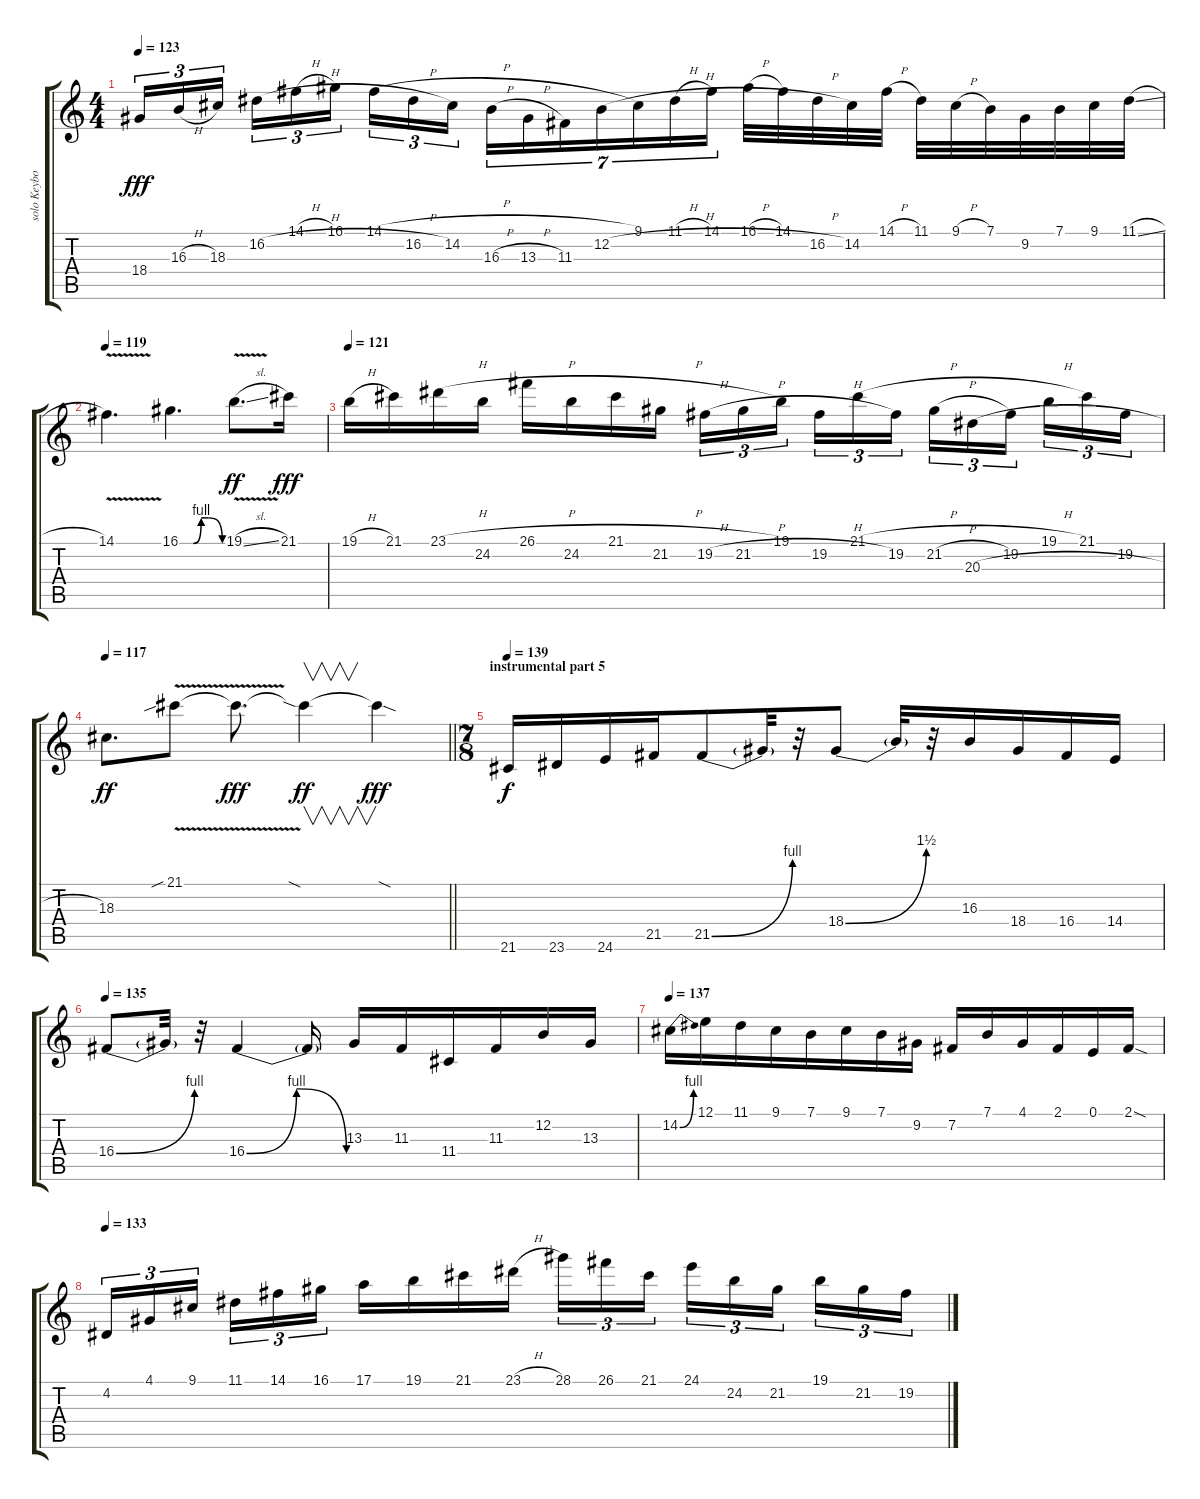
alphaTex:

\track ("solo Keyboard and Guitar" "solo Keybo") {instrument lead8bassandlead}
\staff {score tabs}
\tuning (E4 B3 G3 D3 A2 E2) {hide}
\ts (4 4)
\tempo 123
\clef g2
\ks c
18.4.16{tu (3 2) dy fff} 16.3{h}.16{tu (3 2)} 18.3.16{tu (3 2) beam splitsecondary} 16.2{h}.16{tu (3 2)} 14.1{h}.16{tu (3 2)} 16.1.16{tu (3 2)} 14.1{h}.16{tu (3 2)} 16.2{h}.16{tu (3 2)} 14.2.16{tu (3 2) beam splitsecondary} 16.3{h}.16{tu (7 4)} 13.3{h}.16{tu (7 4)} 11.3.16{tu (7 4)} 12.2{h}.16{tu (7 4)} 9.1.16{tu (7 4)} 11.1{h}.16{tu (7 4)} 14.1.16{tu (7 4) beam splitsecondary} 16.1{h}.32 14.1.32 16.2{h}.32 14.2.32 14.1{h}.32 11.1.32 9.1{h}.32 7.1.32 9.2.32 7.1.32 9.1.32 11.1{sl}.32 |
\tempo 119
14.1{v}.4{d} 16.1{be (custom 0 0 19 0 30 4 40 4 60 0)}.4{d} 19.1{v sl}.8{d dy ff} 21.1.16{dy fff} |
\tempo 121
19.1{h}.16 21.1.16 23.1{h}.16 24.2.16 26.1{h}.16 24.2.16 21.1{h}.16 21.2.16 19.2{h}.16{tu (3 2)} 21.2{h}.16{tu (3 2)} 19.1.16{tu (3 2) beam splitsecondary} 19.2{h}.16{tu (3 2)} 21.1{h}.16{tu (3 2)} 19.2.16{tu (3 2)} 21.2{h}.16{tu (3 2)} 20.3{h}.16{tu (3 2)} 19.2.16{tu (3 2) beam splitsecondary} 19.1{h}.16{tu (3 2)} 21.1.16{tu (3 2)} 19.2.16{tu (3 2)} |
\tempo 117
\barLineRight lightlight
18.3.8{d dy ff} 21.1{v sib}.8 21.1{t}.8{d dy fff} 21.1{sia t}.4{v dy ff} 21.1{sod t}.4{dy fff} |
\ts (7 8)
\section ("" "instrumental part 5")
\tempo 139
21.6.16{dy f} 23.6.16 24.6.16 21.5.16 21.5{be (bend 0 0 60 4)}.8 21.5{t}.32 r.32 18.4{be (bend 0 0 60 6)}.8 18.4{t}.32 r.32 16.3.16 18.4.16 16.4.16 14.4.16 |
\tempo 135
16.4{be (bend 0 0 60 4)}.8 16.4{t}.32 r.32 16.4{be (bendrelease 0 0 15 4 45 4 60 0)}.4 16.4{t}.16 13.3.16 11.3.16 11.4.16 11.3.16 12.2.16 13.3.16 |
\tempo 137
14.2{be (bend 0 0 60 4)}.16 12.1.16 11.1.16 9.1.16 7.1.16 9.1.16 7.1.16 9.2.16 7.2.16 7.1.16 4.1.16 2.1.16 0.1.16 2.1{sod}.16 |
\tempo 133
4.2.16{tu (3 2)} 4.1.16{tu (3 2)} 9.1.16{tu (3 2)} 11.1.16{tu (3 2)} 14.1.16{tu (3 2)} 16.1.16{tu (3 2)} 17.1.16 19.1.16 21.1.16 23.1{h}.16 28.1.16{tu (3 2)} 26.1.16{tu (3 2)} 21.1.16{tu (3 2)} 24.1.16{tu (3 2)} 24.2.16{tu (3 2)} 21.2.16{tu (3 2)} 19.1.16{tu (3 2)} 21.2.16{tu (3 2)} 19.2.16{tu (3 2)}
